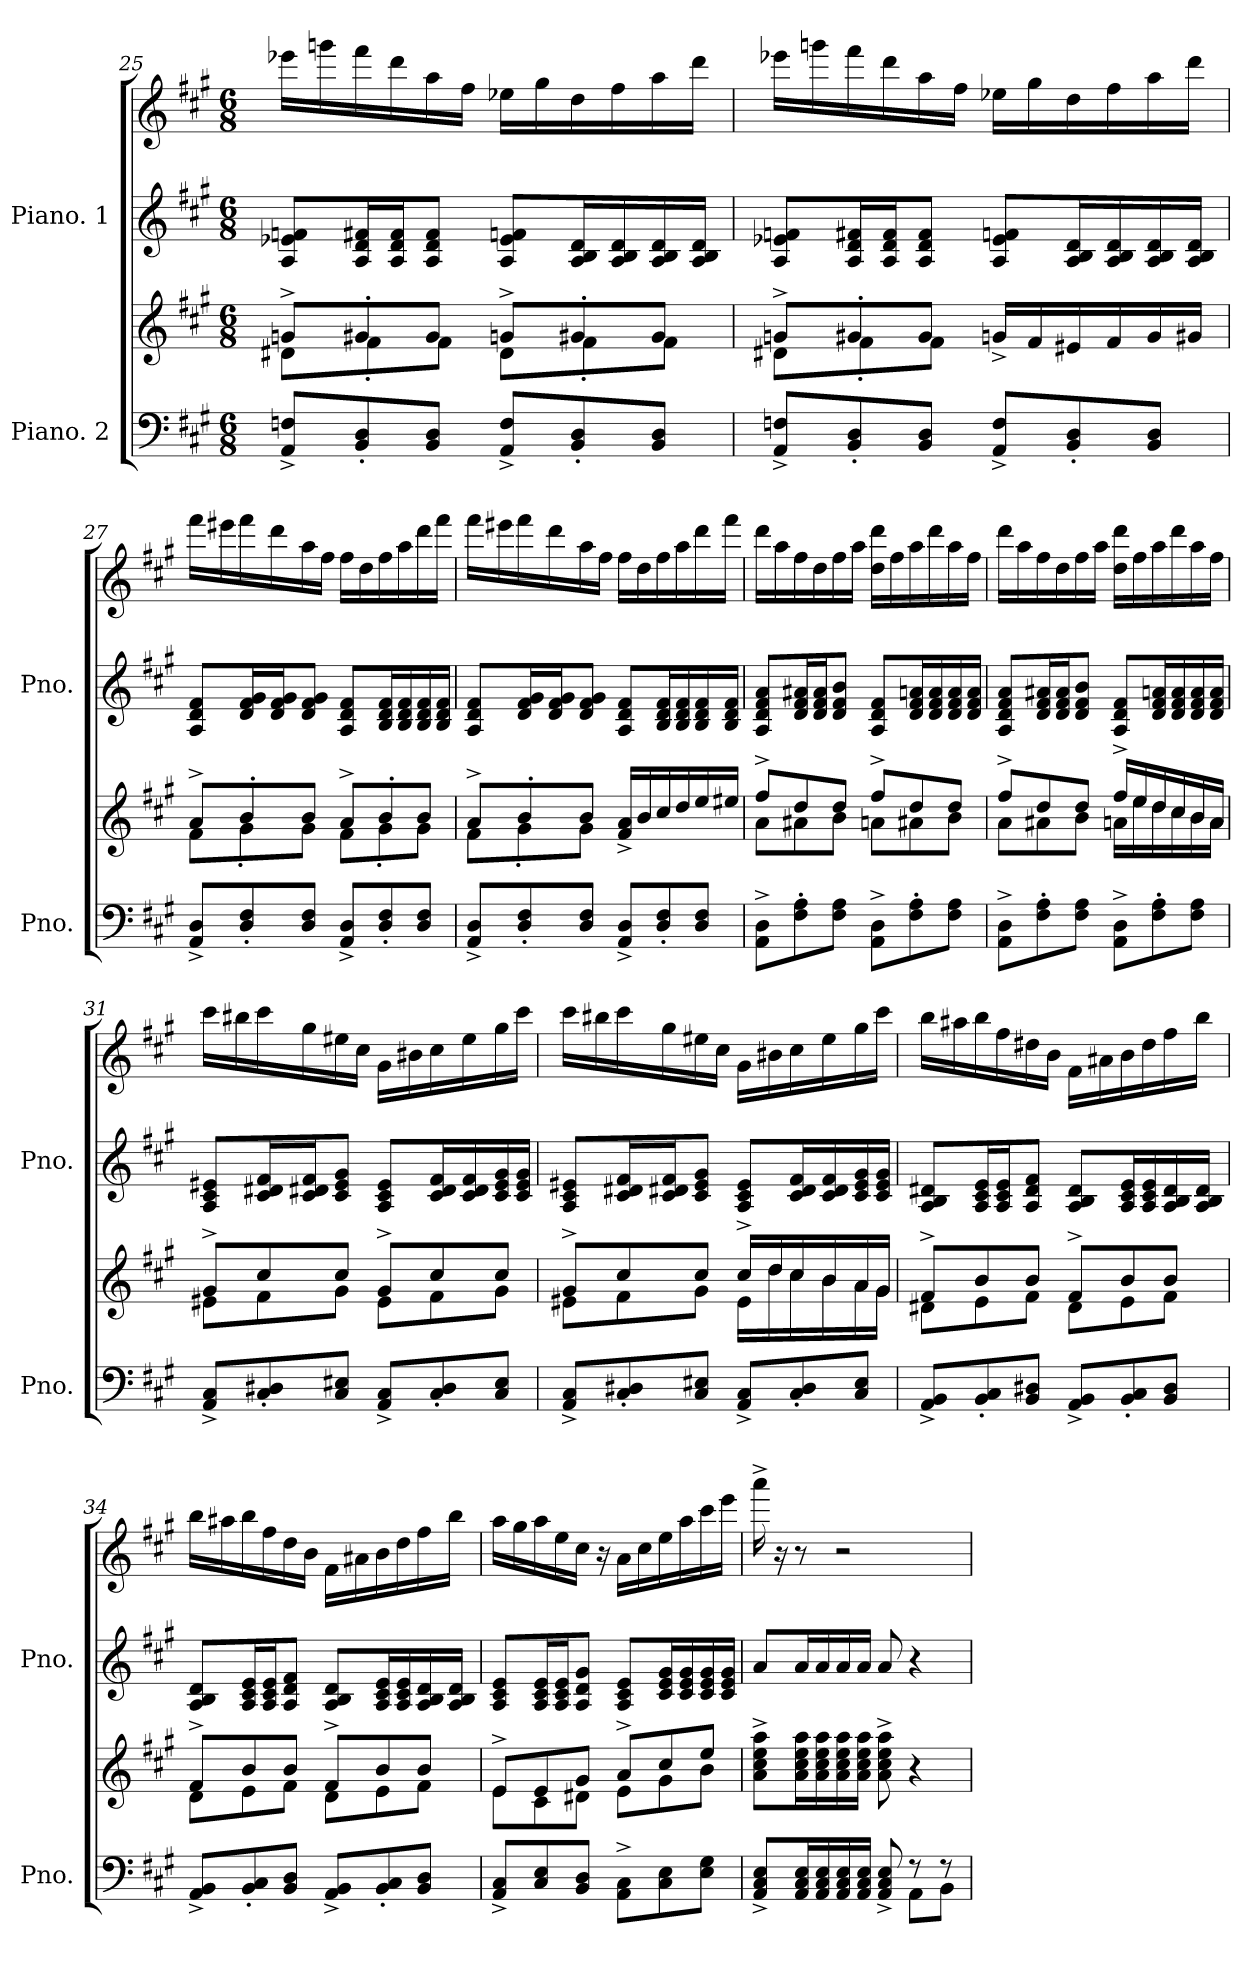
**kern	**kern	**kern	**kern
*part2	*part2	*part1	*part1
*staff4	*staff3	*staff2	*staff1
*I"Piano. 2	*	*I"Piano. 1	*
*I'Pno.	*	*I'Pno.	*
!!LO:LB:g=z
*clefF4	*clefG2	*clefG2	*clefG2
*k[f#c#g#]	*k[f#c#g#]	*k[f#c#g#]	*k[f#c#g#]
*M6/8	*M6/8	*M6/8	*M6/8
=25	=25	=25	=25
*	*^	*	*
8AA/^ 8Fn/^L	8gn^/L	8d#X\L	8A/ 8e-X/ 8fn/L	16eee-X\LL
.	.	.	.	16gggn\
8BB/' 8D/'	8g#X'/	8f#'\	16A/ 16d/ 16f#X/L	16fff#\
.	.	.	16A/ 16d/ 16f#/J	16ddd\
8BB/ 8D/J	8g#/J	8f#\J	8A/ 8d/ 8f#/J	16aa\
.	.	.	.	16ff#\JJ
8AA/^ 8F/^L	8gn^/L	8d#\L	8A/ 8e-/ 8fn/L	16ee-X\LL
.	.	.	.	16gg#\
8BB/' 8D/'	8g#X'/	8f#'\	16A/ 16B/ 16d/L	16dd\
.	.	.	16A/ 16B/ 16d/	16ff#\
8BB/ 8D/J	8g#/J	8f#\J	16A/ 16B/ 16d/	16aa\
.	.	.	16A/ 16B/ 16d/JJ	16ddd\JJ
=26	=26	=26	=26	=26
8AA/^ 8Fn/^L	8gn^/L	8d#X\L	8A/ 8e-X/ 8fn/L	16eee-X\LL
.	.	.	.	16gggn\
8BB/' 8D/'	8g#X'/	8f#'\	16A/ 16d/ 16f#X/L	16fff#\
.	.	.	16A/ 16d/ 16f#/J	16ddd\
8BB/ 8D/J	8g#/J	8f#\J	8A/ 8d/ 8f#/J	16aa\
.	.	.	.	16ff#\JJ
8AA/^ 8F/^L	16gn^/LL	4.ryy	8A/ 8e-/ 8fn/L	16ee-X\LL
.	16f#/	.	.	16gg#\
8BB/' 8D/'	16e#X/	.	16A/ 16B/ 16d/L	16dd\
.	16f#/	.	16A/ 16B/ 16d/	16ff#\
8BB/ 8D/J	16g/	.	16A/ 16B/ 16d/	16aa\
.	16g#X/JJ	.	16A/ 16B/ 16d/JJ	16ddd\JJ
!!LO:PB:g=z
=27	=27	=27	=27	=27
8AA/^ 8D/^L	8a^/L	8f#\L	8A/ 8d/ 8f#/L	16fff#\LL
.	.	.	.	16eee#X\
8D/' 8F#/'	8b'/	8g#'\	16d/ 16f#/ 16g#/L	16fff#\
.	.	.	16d/ 16f#/ 16g#/J	16ddd\
8D/ 8F#/J	8b/J	8g#\J	8d/ 8f#/ 8g#/J	16aa\
.	.	.	.	16ff#\JJ
8AA/^ 8D/^L	8a^/L	8f#\L	8A/ 8d/ 8f#/L	16ff#\LL
.	.	.	.	16dd\
8D/' 8F#/'	8b'/	8g#'\	16B/ 16d/ 16f#/L	16ff#\
.	.	.	16B/ 16d/ 16f#/	16aa\
8D/ 8F#/J	8b/J	8g#\J	16B/ 16d/ 16f#/	16ddd\
.	.	.	16B/ 16d/ 16f#/JJ	16fff#\JJ
=28	=28	=28	=28	=28
8AA/^ 8D/^L	8a^/L	8f#\L	8A/ 8d/ 8f#/L	16fff#\LL
.	.	.	.	16eee#X\
8D/' 8F#/'	8b'/	8g#'\	16d/ 16f#/ 16g#/L	16fff#\
.	.	.	16d/ 16f#/ 16g#/J	16ddd\
8D/ 8F#/J	8b/J	8g#\J	8d/ 8f#/ 8g#/J	16aa\
.	.	.	.	16ff#\JJ
8AA/^ 8D/^L	16f#/^ 16a/^LL	4.ryy	8A/ 8d/ 8f#/L	16ff#\LL
.	16b/	.	.	16dd\
8D/' 8F#/'	16cc#/	.	16B/ 16d/ 16f#/L	16ff#\
.	16dd/	.	16B/ 16d/ 16f#/	16aa\
8D/ 8F#/J	16ee/	.	16B/ 16d/ 16f#/	16ddd\
.	16ee#X/JJ	.	16B/ 16d/ 16f#/JJ	16fff#\JJ
!!LO:LB:g=z
=29	=29	=29	=29	=29
8AA\^ 8D\^L	8ff#^/L	8a\L	8A/ 8d/ 8f#/ 8a/L	16ddd\LL
.	.	.	.	16aa\
8F#\' 8A\'	8dd/	8a#X\	16d/ 16f#/ 16a#X/L	16ff#\
.	.	.	16d/ 16f#/ 16a#/J	16dd\
8F#\ 8A\J	8dd/J	8b\J	8d/ 8f#/ 8b/J	16ff#\
.	.	.	.	16aa\JJ
8AA\^ 8D\^L	8ff#^/L	8an\L	8A/ 8d/ 8f#/L	16dd\ 16ddd\LL
.	.	.	.	16ff#\
8F#\' 8A\'	8dd/	8a#X\	16d/ 16f#/ 16an/L	16aa\
.	.	.	16d/ 16f#/ 16a/	16ddd\
8F#\ 8A\J	8dd/J	8b\J	16d/ 16f#/ 16a/	16aa\
.	.	.	16d/ 16f#/ 16a/JJ	16ff#\JJ
=30	=30	=30	=30	=30
8AA\^ 8D\^L	8ff#^/L	8a\L	8A/ 8d/ 8f#/ 8a/L	16ddd\LL
.	.	.	.	16aa\
8F#\' 8A\'	8dd/	8a#X\	16d/ 16f#/ 16a#X/L	16ff#\
.	.	.	16d/ 16f#/ 16a#/J	16dd\
8F#\ 8A\J	8dd/J	8b\J	8d/ 8f#/ 8b/J	16ff#\
.	.	.	.	16aa\JJ
8AA\^ 8D\^L	16ff#^/LL	16an\LL	8A/ 8d/ 8f#/L	16dd\ 16ddd\LL
.	16ee/	16ee\	.	16ff#\
8F#\' 8A\'	16dd/	16dd\	16d/ 16f#/ 16an/L	16aa\
.	16cc#/	16cc#\	16d/ 16f#/ 16a/	16ddd\
8F#\ 8A\J	16b/	16b\	16d/ 16f#/ 16a/	16aa\
.	16a/JJ	16a\JJ	16d/ 16f#/ 16a/JJ	16ff#\JJ
!!LO:LB:g=z
=31	=31	=31	=31	=31
8AA/^ 8C#/^L	8g#^/L	8e#X\L	8A/ 8c#/ 8e#X/L	16ccc#\LL
.	.	.	.	16bb#X\
8C#/' 8D#X/'	8cc#/	8f#\	16c#/ 16d#X/ 16f#/L	16ccc#\
.	.	.	16c#/ 16d#X/ 16f#/J	16gg#\
8C#/ 8E#X/J	8cc#/J	8g#\J	8c#/ 8e#/ 8g#/J	16ee#X\
.	.	.	.	16cc#\JJ
8AA/^ 8C#/^L	8g#^/L	8e#\L	8A/ 8c#/ 8e#/L	16g#\LL
.	.	.	.	16b#X\
8C#/' 8D#/'	8cc#/	8f#\	16c#/ 16d#/ 16f#/L	16cc#\
.	.	.	16c#/ 16d#/ 16f#/	16ee#\
8C#/ 8E#/J	8cc#/J	8g#\J	16c#/ 16e#/ 16g#/	16gg#\
.	.	.	16c#/ 16e#/ 16g#/JJ	16ccc#\JJ
=32	=32	=32	=32	=32
8AA/^ 8C#/^L	8g#^/L	8e#X\L	8A/ 8c#/ 8e#X/L	16ccc#\LL
.	.	.	.	16bb#X\
8C#/' 8D#X/'	8cc#/	8f#\	16c#/ 16d#X/ 16f#/L	16ccc#\
.	.	.	16c#/ 16d#X/ 16f#/J	16gg#\
8C#/ 8E#X/J	8cc#/J	8g#\J	8c#/ 8e#/ 8g#/J	16ee#X\
.	.	.	.	16cc#\JJ
8AA/^ 8C#/^L	16cc#^/LL	16e#\LL	8A/ 8c#/ 8e#/L	16g#\LL
.	16dd/	16dd\	.	16b#X\
8C#/' 8D#/'	16cc#/	16cc#\	16c#/ 16d#/ 16f#/L	16cc#\
.	16b/	16b\	16c#/ 16d#/ 16f#/	16ee#\
8C#/ 8E#/J	16a/	16a\	16c#/ 16e#/ 16g#/	16gg#\
.	16g#/JJ	16g#\JJ	16c#/ 16e#/ 16g#/JJ	16ccc#\JJ
!!LO:PB:g=z
=33	=33	=33	=33	=33
8AA/^ 8BB/^L	8f#^/L	8d#X\L	8A/ 8B/ 8d#X/L	16bb\LL
.	.	.	.	16aa#X\
8BB/' 8C#/'	8b/	8e\	16A/ 16c#/ 16e/L	16bb\
.	.	.	16A/ 16c#/ 16e/J	16ff#\
8BB/ 8D#X/J	8b/J	8f#\J	8A/ 8d#/ 8f#/J	16dd#X\
.	.	.	.	16b\JJ
8AA/^ 8BB/^L	8f#^/L	8d#\L	8A/ 8B/ 8d#/L	16f#\LL
.	.	.	.	16a#X\
8BB/' 8C#/'	8b/	8e\	16A/ 16c#/ 16e/L	16b\
.	.	.	16A/ 16c#/ 16e/	16dd#\
8BB/ 8D#/J	8b/J	8f#\J	16A/ 16B/ 16d#/	16ff#\
.	.	.	16A/ 16B/ 16d#/JJ	16bb\JJ
=34	=34	=34	=34	=34
8AA/^ 8BB/^L	8f#^/L	8d\L	8A/ 8B/ 8d/L	16bb\LL
.	.	.	.	16aa#X\
8BB/' 8C#/'	8b/	8e\	16A/ 16c#/ 16e/L	16bb\
.	.	.	16A/ 16c#/ 16e/J	16ff#\
8BB/ 8D/J	8b/J	8f#\J	8A/ 8d/ 8f#/J	16dd\
.	.	.	.	16b\JJ
8AA/^ 8BB/^L	8f#^/L	8d\L	8A/ 8B/ 8d/L	16f#\LL
.	.	.	.	16a#X\
8BB/' 8C#/'	8b/	8e\	16A/ 16c#/ 16e/L	16b\
.	.	.	16A/ 16c#/ 16e/	16dd\
8BB/ 8D/J	8b/J	8f#\J	16A/ 16B/ 16d/	16ff#\
.	.	.	16A/ 16B/ 16d/JJ	16bb\JJ
!!LO:LB:g=z
=35	=35	=35	=35	=35
8AA/^ 8C#/^L	8e^/L	8e\L	8A/ 8c#/ 8e/L	16aa\LL
.	.	.	.	16gg#\
8C#/ 8E/	8e/	8c#\	16A/ 16c#/ 16e/L	16aa\
.	.	.	16A/ 16c#/ 16e/J	16ee\
8BB/ 8D/J	8g#/J	8d#X\J	8A/ 8d/ 8g#/J	16cc#\JJ
.	.	.	.	16r
8AA\^ 8C#\^L	8a^/L	8e\L	8A/ 8c#/ 8e/L	16a\LL
.	.	.	.	16cc#\
8C#\ 8E\	8cc#/	8g#\	16c#/ 16e/ 16g#/L	16ee\
.	.	.	16c#/ 16e/ 16g#/	16aa\
8E\ 8G#\J	8ee/J	8b\J	16c#/ 16e/ 16g#/	16ccc#\
.	.	.	16c#/ 16e/ 16g#/JJ	16eee\JJ
*	*v	*v	*	*
=36	=36	=36	=36
*^	*	*	*
8AA/^ 8C#/^ 8E/^L	2ryy	8a\^ 8cc#\^ 8ee\^ 8aa\^L	8a/L	16aaa^\
.	.	.	.	16r
16AA/ 16C#/ 16E/L	.	16a\ 16cc#\ 16ee\ 16aa\L	16a/L	8r
16AA/ 16C#/ 16E/	.	16a\ 16cc#\ 16ee\ 16aa\	16a/	.
16AA/ 16C#/ 16E/	.	16a\ 16cc#\ 16ee\ 16aa\	16a/	2r
16AA/ 16C#/ 16E/JJ	.	16a\ 16cc#\ 16ee\ 16aa\JJ	16a/JJ	.
8AA/^ 8C#/^ 8E/^	.	8a\^ 8cc#\^ 8ee\^ 8aa\^	8a/	.
8r	8AA\L	4r	4r	.
8r	8BB\J	.	.	.
*v	*v	*	*	*
=	=	=	=
*-	*-	*-	*-
